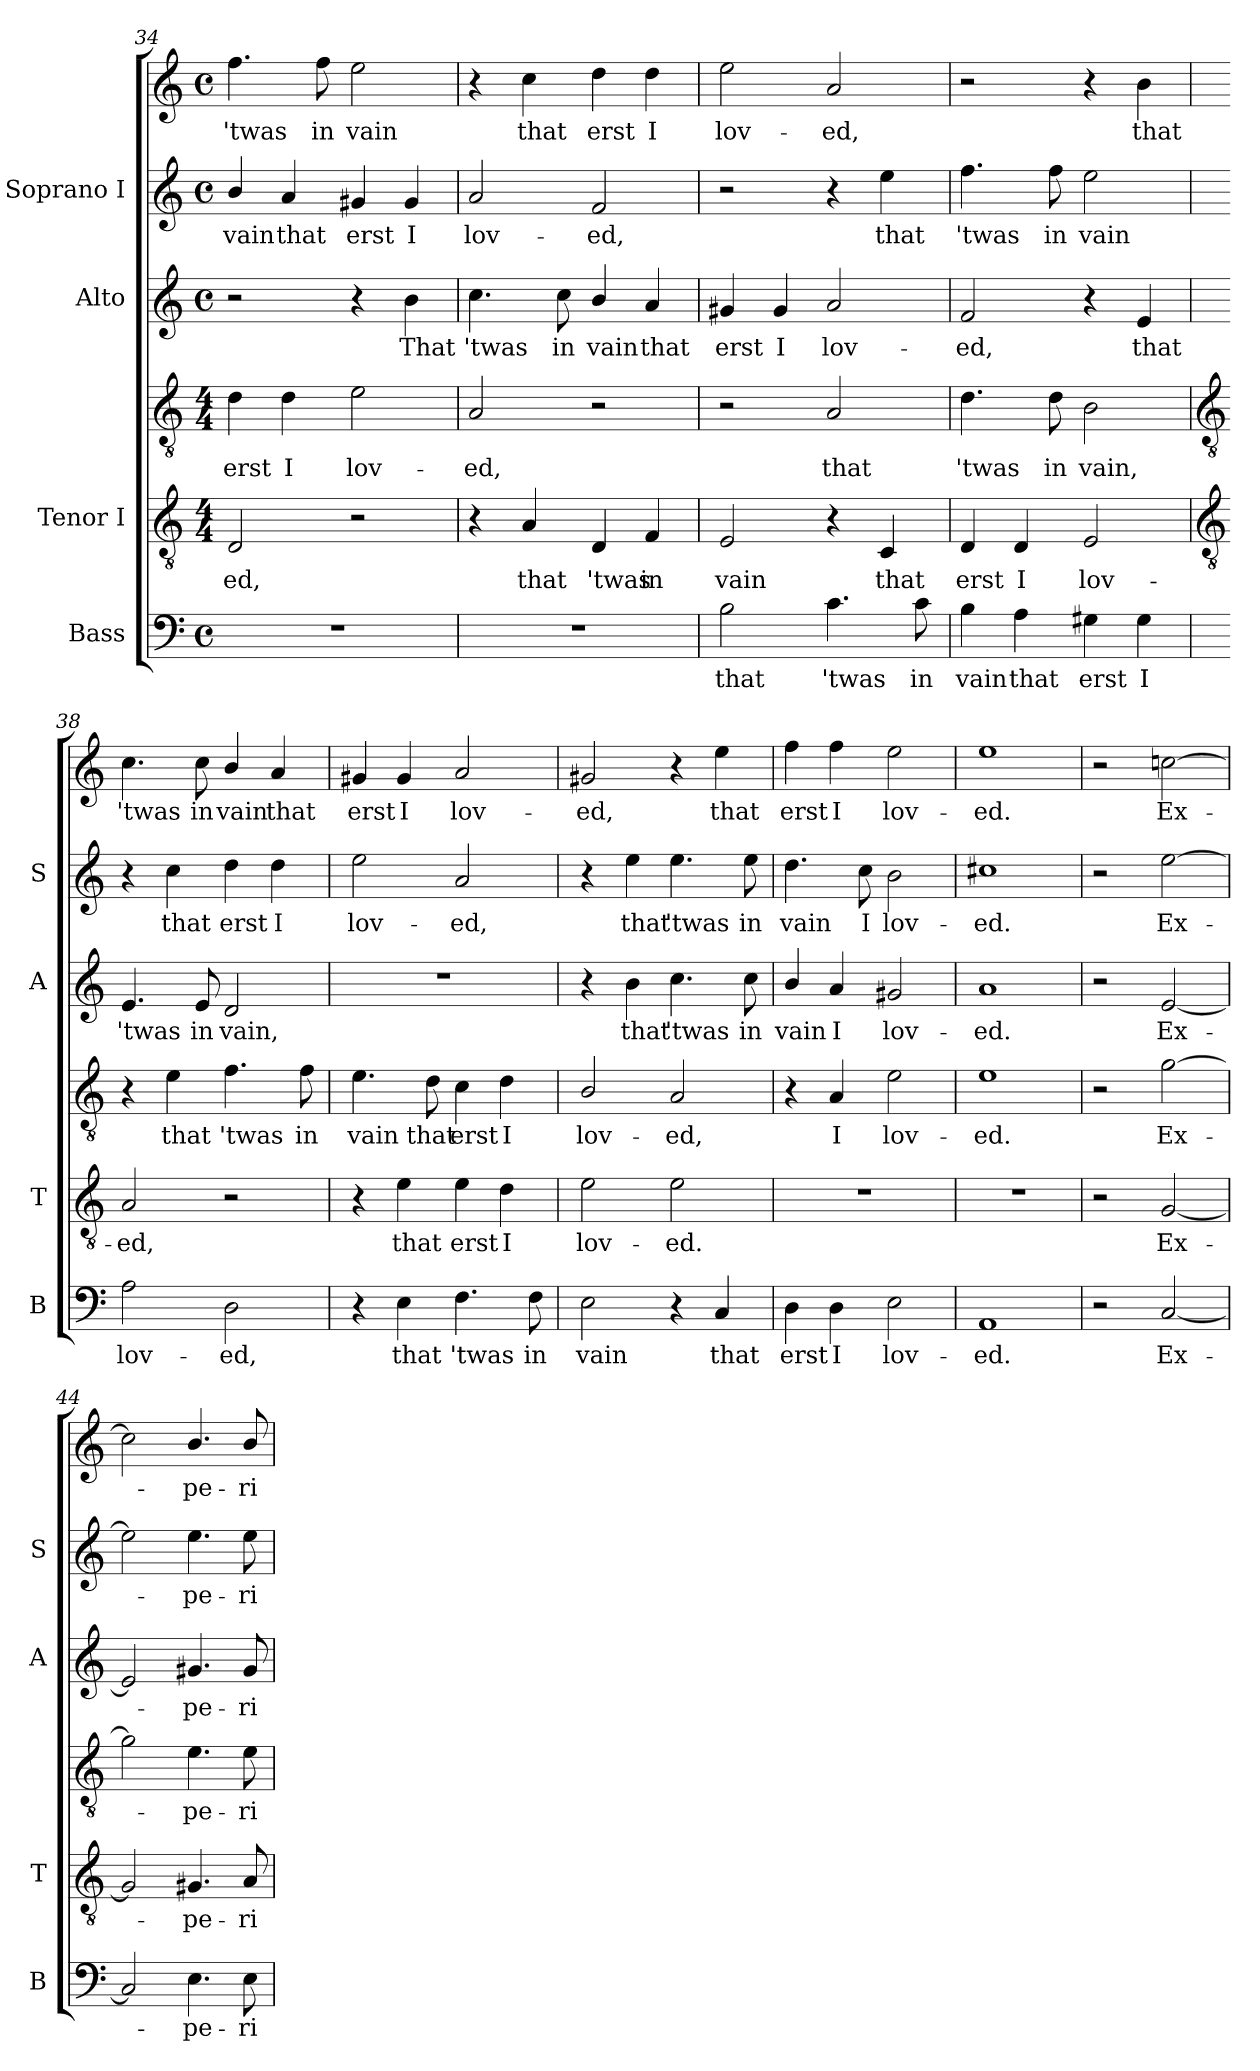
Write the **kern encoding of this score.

**kern	**text	**kern	**text	**kern	**text	**kern	**text	**kern	**text	**kern	**text
*part4	*part4	*part3	*part3	*part3	*part3	*part2	*part2	*part1	*part1	*part1	*part1
*staff6	*staff6	*staff5	*staff5	*staff4	*staff4	*staff3	*staff3	*staff2	*staff2	*staff1	*staff1
*I"Bass	*	*I"Tenor I	*	*	*	*I"Alto	*	*I"Soprano I	*	*	*
*I'B	*	*I'T	*	*	*	*I'A	*	*I'S	*	*	*
*clefF4	*	*clefGv2	*	*clefGv2	*	*clefG2	*	*clefG2	*	*clefG2	*
*k[]	*	*k[]	*	*k[]	*	*k[]	*	*k[]	*	*k[]	*
*C:	*	*C:	*	*C:	*	*C:	*	*C:	*	*C:	*
*M4/4	*	*M4/4	*	*M4/4	*	*M4/4	*	*M4/4	*	*M4/4	*
*met(c)	*	*	*	*	*	*met(c)	*	*met(c)	*	*met(c)	*
=34	=34	=34	=34	=34	=34	=34	=34	=34	=34	=34	=34
!	!	!	!LO:LY:b	!	!LO:LY:b	!	!	!	!LO:LY:b	!	!LO:LY:b
1r	.	2D	-ed,	4d	-erst	2r	.	4b/	vain	4.ff	'twas
!	!	!	!	!	!LO:LY:b	!	!	!	!LO:LY:b	!	!
.	.	.	.	4d	I	.	.	4a	that	.	.
!	!	!	!	!	!	!	!	!	!	!	!LO:LY:b
.	.	.	.	.	.	.	.	.	.	8ff	in
!	!	!	!	!	!LO:LY:b	!	!	!	!LO:LY:b	!	!LO:LY:b
.	.	2r	.	2e	lov-	4r	.	4g#X	erst	2ee	vain
!	!	!	!	!	!	!	!LO:LY:b	!	!LO:LY:b	!	!
.	.	.	.	.	.	4b	That	4g#	I	.	.
=35	=35	=35	=35	=35	=35	=35	=35	=35	=35	=35	=35
!	!	!	!	!	!LO:LY:b	!	!LO:LY:b	!	!LO:LY:b	!	!
1r	.	4r	.	2A	ed,	4.cc	'twas	2a	lov-	4r	.
!	!	!	!LO:LY:b	!	!	!	!	!	!	!	!LO:LY:b
.	.	4A	that	.	.	.	.	.	.	4cc	that
!	!	!	!	!	!	!	!LO:LY:b	!	!	!	!
.	.	.	.	.	.	8cc	in	.	.	.	.
!	!	!	!LO:LY:b	!	!	!	!LO:LY:b	!	!LO:LY:b	!	!LO:LY:b
.	.	4D	'twas	2r	.	4b/	vain	2f	-ed,	4dd	erst
!	!	!	!LO:LY:b	!	!	!	!LO:LY:b	!	!	!	!LO:LY:b
.	.	4F	in	.	.	4a	that	.	.	4dd	I
=36	=36	=36	=36	=36	=36	=36	=36	=36	=36	=36	=36
!	!LO:LY:b	!	!LO:LY:b	!	!	!	!LO:LY:b	!	!	!	!LO:LY:b
2B	that	2E	vain	2r	.	4g#X	erst	2r	.	2ee	lov-
!	!	!	!	!	!	!	!LO:LY:b	!	!	!	!
.	.	.	.	.	.	4g#	I	.	.	.	.
!	!LO:LY:b	!	!	!	!LO:LY:b	!	!LO:LY:b	!	!	!	!LO:LY:b
4.c	'twas	4r	.	2A	that	2a	lov-	4r	.	2a	-ed,
!	!	!	!LO:LY:b	!	!	!	!	!	!LO:LY:b	!	!
.	.	4C	that	.	.	.	.	4ee	that	.	.
!	!LO:LY:b	!	!	!	!	!	!	!	!	!	!
8c	in	.	.	.	.	.	.	.	.	.	.
=37	=37	=37	=37	=37	=37	=37	=37	=37	=37	=37	=37
!	!LO:LY:b	!	!LO:LY:b	!	!LO:LY:b	!	!LO:LY:b	!	!LO:LY:b	!	!
4B	vain	4D	erst	4.d	'twas	2f	-ed,	4.ff	'twas	2r	.
!	!LO:LY:b	!	!LO:LY:b	!	!	!	!	!	!	!	!
4A	that	4D	I	.	.	.	.	.	.	.	.
!	!	!	!	!	!LO:LY:b	!	!	!	!LO:LY:b	!	!
.	.	.	.	8d	in	.	.	8ff	in	.	.
!	!LO:LY:b	!	!LO:LY:b	!	!LO:LY:b	!	!	!	!LO:LY:b	!	!
4G#X	erst	2E	lov-	2B	vain,	4r	.	2ee	vain	4r	.
!	!LO:LY:b	!	!	!	!	!	!LO:LY:b	!	!	!	!LO:LY:b
4G#	I	.	.	.	.	4e	that	.	.	4b	that
!!LO:LB:g=z
=38	=38	=38	=38	=38	=38	=38	=38	=38	=38	=38	=38
*	*	*clefGv2	*	*clefGv2	*	*	*	*	*	*	*
!	!LO:LY:b	!	!LO:LY:b	!	!	!	!LO:LY:b	!	!	!	!LO:LY:b
2A	lov-	2A	ed,	4r	.	4.e	'twas	4r	.	4.cc	'twas
!	!	!	!	!	!LO:LY:b	!	!	!	!LO:LY:b	!	!
.	.	.	.	4e	-that	.	.	4cc	that	.	.
!	!	!	!	!	!	!	!LO:LY:b	!	!	!	!LO:LY:b
.	.	.	.	.	.	8e	in	.	.	8cc	in
!	!LO:LY:b	!	!	!	!LO:LY:b	!	!LO:LY:b	!	!LO:LY:b	!	!LO:LY:b
2D	-ed,	2r	.	4.f	'twas	2d	vain,	4dd	erst	4b/	vain
!	!	!	!	!	!	!	!	!	!LO:LY:b	!	!LO:LY:b
.	.	.	.	.	.	.	.	4dd	I	4a	that
!	!	!	!	!	!LO:LY:b	!	!	!	!	!	!
.	.	.	.	8f	in	.	.	.	.	.	.
=39	=39	=39	=39	=39	=39	=39	=39	=39	=39	=39	=39
!	!	!	!	!	!LO:LY:b	!	!	!	!LO:LY:b	!	!LO:LY:b
4r	.	4r	.	4.e	vain	1r	.	2ee	-lov-	4g#X	erst
!	!LO:LY:b	!	!LO:LY:b	!	!	!	!	!	!	!	!LO:LY:b
4E	that	4e	that	.	.	.	.	.	.	4g#	I
!	!	!	!	!	!LO:LY:b	!	!	!	!	!	!
.	.	.	.	8d	that	.	.	.	.	.	.
!	!LO:LY:b	!	!LO:LY:b	!	!LO:LY:b	!	!	!	!LO:LY:b	!	!LO:LY:b
4.F	'twas	4e	erst	4c	erst	.	.	2a	-ed,	2a	lov-
!	!	!	!LO:LY:b	!	!LO:LY:b	!	!	!	!	!	!
.	.	4d	I	4d	I	.	.	.	.	.	.
!	!LO:LY:b	!	!	!	!	!	!	!	!	!	!
8F	in	.	.	.	.	.	.	.	.	.	.
=40	=40	=40	=40	=40	=40	=40	=40	=40	=40	=40	=40
!	!LO:LY:b	!	!LO:LY:b	!	!LO:LY:b	!	!	!	!	!	!LO:LY:b
2E	vain	2e	lov-	2B/	lov-	4r	.	4r	.	2g#X	ed,
!	!	!	!	!	!	!	!LO:LY:b	!	!LO:LY:b	!	!
.	.	.	.	.	.	4b	that	4ee	that	.	.
!	!	!	!LO:LY:b	!	!LO:LY:b	!	!LO:LY:b	!	!LO:LY:b	!	!
4r	.	2e	-ed.	2A	-ed,	4.cc	'twas	4.ee	'twas	4r	.
!	!LO:LY:b	!	!	!	!	!	!	!	!	!	!LO:LY:b
4C	that	.	.	.	.	.	.	.	.	4ee	that
!	!	!	!	!	!	!	!LO:LY:b	!	!LO:LY:b	!	!
.	.	.	.	.	.	8cc	in	8ee	in	.	.
=41	=41	=41	=41	=41	=41	=41	=41	=41	=41	=41	=41
!	!LO:LY:b	!	!	!	!	!	!LO:LY:b	!	!LO:LY:b	!	!LO:LY:b
4D	erst	1r	.	4r	.	4b/	vain	4.dd	-vain	4ff	erst
!	!LO:LY:b	!	!	!	!LO:LY:b	!	!LO:LY:b	!	!	!	!LO:LY:b
4D	I	.	.	4A	I	4a	I	.	.	4ff	I
!	!	!	!	!	!	!	!	!	!LO:LY:b	!	!
.	.	.	.	.	.	.	.	8cc	I	.	.
!	!LO:LY:b	!	!	!	!LO:LY:b	!	!LO:LY:b	!	!LO:LY:b	!	!LO:LY:b
2E	lov-	.	.	2e	lov-	2g#X	lov-	2b	lov-	2ee	lov-
=42	=42	=42	=42	=42	=42	=42	=42	=42	=42	=42	=42
!	!LO:LY:b	!	!	!	!LO:LY:b	!	!LO:LY:b	!	!LO:LY:b	!	!LO:LY:b
1AA	-ed.	1r	.	1e	-ed.	1a	-ed.	1cc#X	ed.	1ee	-ed.
=43	=43	=43	=43	=43	=43	=43	=43	=43	=43	=43	=43
2r	.	2r	.	2r	.	2r	.	2r	.	2r	.
!	!LO:LY:b	!	!LO:LY:b	!	!LO:LY:b	!	!LO:LY:b	!	!LO:LY:b	!	!LO:LY:b
[2C	Ex-	[2G	Ex-	[2g	Ex-	[2e	Ex-	[2ee	Ex-	[2ccn	Ex-
=44	=44	=44	=44	=44	=44	=44	=44	=44	=44	=44	=44
2C]	.	2G]	.	2g]	.	2e]	.	2ee]	.	2cc]	.
!	!LO:LY:b	!	!LO:LY:b	!	!LO:LY:b	!	!LO:LY:b	!	!LO:LY:b	!	!LO:LY:b
4.E	pe-	4.G#X	-pe-	4.e	pe-	4.g#X	pe-	4.ee	-pe-	4.b/	pe-
!	!LO:LY:b	!	!LO:LY:b	!	!LO:LY:b	!	!LO:LY:b	!	!LO:LY:b	!	!LO:LY:b
8E	-ri-	8A	-ri-	8e	-ri-	8g#	-ri-	8ee	-ri-	8b/	-ri-
=	=	=	=	=	=	=	=	=	=	=	=
*-	*-	*-	*-	*-	*-	*-	*-	*-	*-	*-	*-
